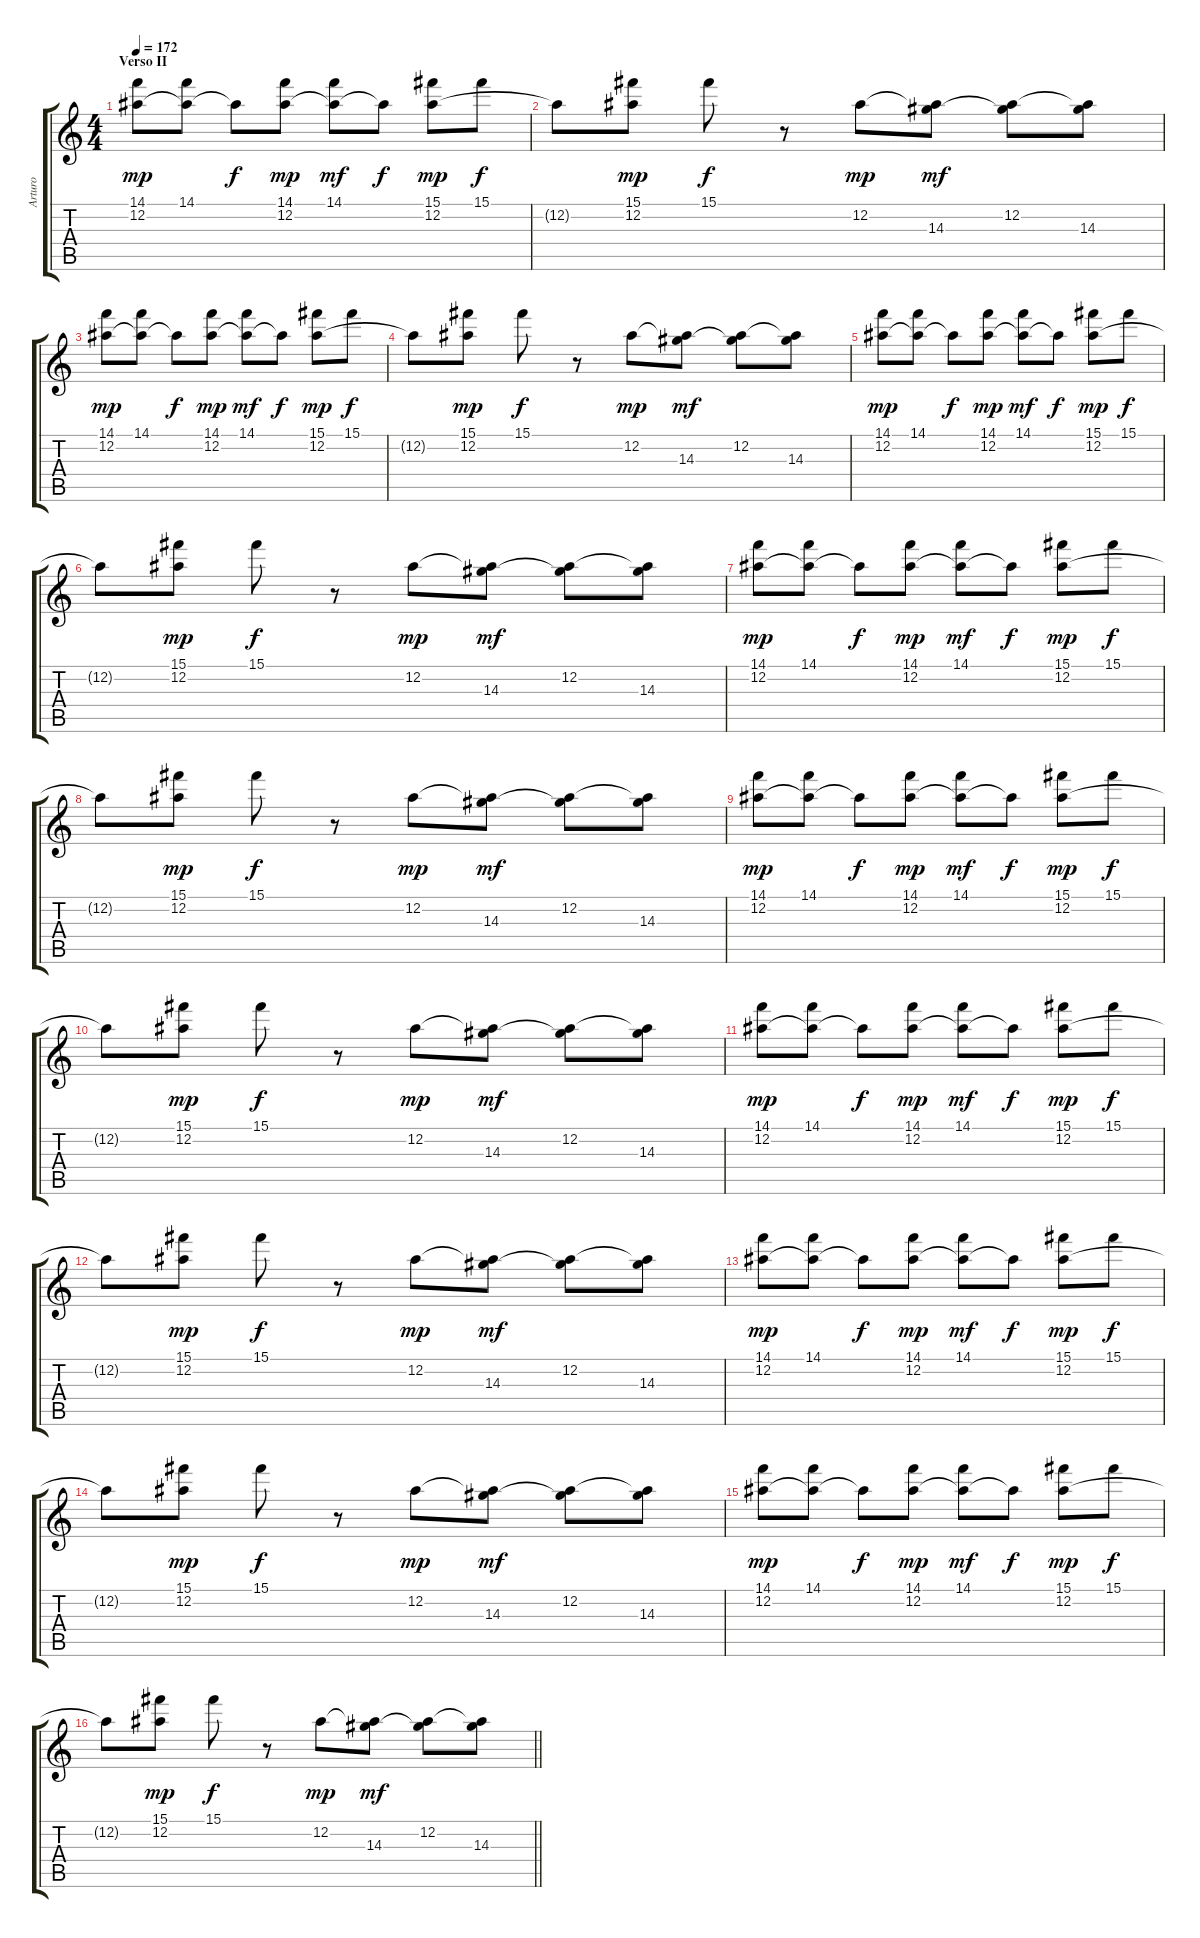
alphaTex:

\track ("Arturo" "Arturo") {instrument overdrivenguitar}
\staff {score tabs}
\tuning (Eb4 Bb3 Gb3 Db3 Ab2 Eb2) {hide}
\ts (4 4)
\section ("" "Verso II")
\tempo 172
\clef g2
\ks c
(14.1 12.2).8{dy mp volume 14} (14.1 12.2{t}).8 12.2{t}.8{dy f} (14.1 12.2).8{dy mp} (14.1 12.2{t}).8{dy mf} 12.2{t}.8{dy f} (15.1 12.2).8{dy mp} 15.1.8{dy f} |
12.2{t}.8 (15.1 12.2).8{dy mp} 15.1.8{dy f} r.8 12.2.8{dy mp} (12.2{t} 14.3).8{dy mf} (12.2 14.3{t}).8 (12.2{t} 14.3).8 |
(14.1 12.2).8{dy mp} (14.1 12.2{t}).8 12.2{t}.8{dy f} (14.1 12.2).8{dy mp} (14.1 12.2{t}).8{dy mf} 12.2{t}.8{dy f} (15.1 12.2).8{dy mp} 15.1.8{dy f} |
12.2{t}.8 (15.1 12.2).8{dy mp} 15.1.8{dy f} r.8 12.2.8{dy mp} (12.2{t} 14.3).8{dy mf} (12.2 14.3{t}).8 (12.2{t} 14.3).8 |
(14.1 12.2).8{dy mp} (14.1 12.2{t}).8 12.2{t}.8{dy f} (14.1 12.2).8{dy mp} (14.1 12.2{t}).8{dy mf} 12.2{t}.8{dy f} (15.1 12.2).8{dy mp} 15.1.8{dy f} |
12.2{t}.8 (15.1 12.2).8{dy mp} 15.1.8{dy f} r.8 12.2.8{dy mp} (12.2{t} 14.3).8{dy mf} (12.2 14.3{t}).8 (12.2{t} 14.3).8 |
(14.1 12.2).8{dy mp} (14.1 12.2{t}).8 12.2{t}.8{dy f} (14.1 12.2).8{dy mp} (14.1 12.2{t}).8{dy mf} 12.2{t}.8{dy f} (15.1 12.2).8{dy mp} 15.1.8{dy f} |
12.2{t}.8 (15.1 12.2).8{dy mp} 15.1.8{dy f} r.8 12.2.8{dy mp} (12.2{t} 14.3).8{dy mf} (12.2 14.3{t}).8 (12.2{t} 14.3).8 |
(14.1 12.2).8{dy mp} (14.1 12.2{t}).8 12.2{t}.8{dy f} (14.1 12.2).8{dy mp} (14.1 12.2{t}).8{dy mf} 12.2{t}.8{dy f} (15.1 12.2).8{dy mp} 15.1.8{dy f} |
12.2{t}.8 (15.1 12.2).8{dy mp} 15.1.8{dy f} r.8 12.2.8{dy mp} (12.2{t} 14.3).8{dy mf} (12.2 14.3{t}).8 (12.2{t} 14.3).8 |
(14.1 12.2).8{dy mp} (14.1 12.2{t}).8 12.2{t}.8{dy f} (14.1 12.2).8{dy mp} (14.1 12.2{t}).8{dy mf} 12.2{t}.8{dy f} (15.1 12.2).8{dy mp} 15.1.8{dy f} |
12.2{t}.8 (15.1 12.2).8{dy mp} 15.1.8{dy f} r.8 12.2.8{dy mp} (12.2{t} 14.3).8{dy mf} (12.2 14.3{t}).8 (12.2{t} 14.3).8 |
(14.1 12.2).8{dy mp} (14.1 12.2{t}).8 12.2{t}.8{dy f} (14.1 12.2).8{dy mp} (14.1 12.2{t}).8{dy mf} 12.2{t}.8{dy f} (15.1 12.2).8{dy mp} 15.1.8{dy f} |
12.2{t}.8 (15.1 12.2).8{dy mp} 15.1.8{dy f} r.8 12.2.8{dy mp} (12.2{t} 14.3).8{dy mf} (12.2 14.3{t}).8 (12.2{t} 14.3).8 |
(14.1 12.2).8{dy mp} (14.1 12.2{t}).8 12.2{t}.8{dy f} (14.1 12.2).8{dy mp} (14.1 12.2{t}).8{dy mf} 12.2{t}.8{dy f} (15.1 12.2).8{dy mp} 15.1.8{dy f} |
\barLineRight lightlight
12.2{t}.8 (15.1 12.2).8{dy mp} 15.1.8{dy f} r.8 12.2.8{dy mp} (12.2{t} 14.3).8{dy mf} (12.2 14.3{t}).8 (12.2{t} 14.3).8
